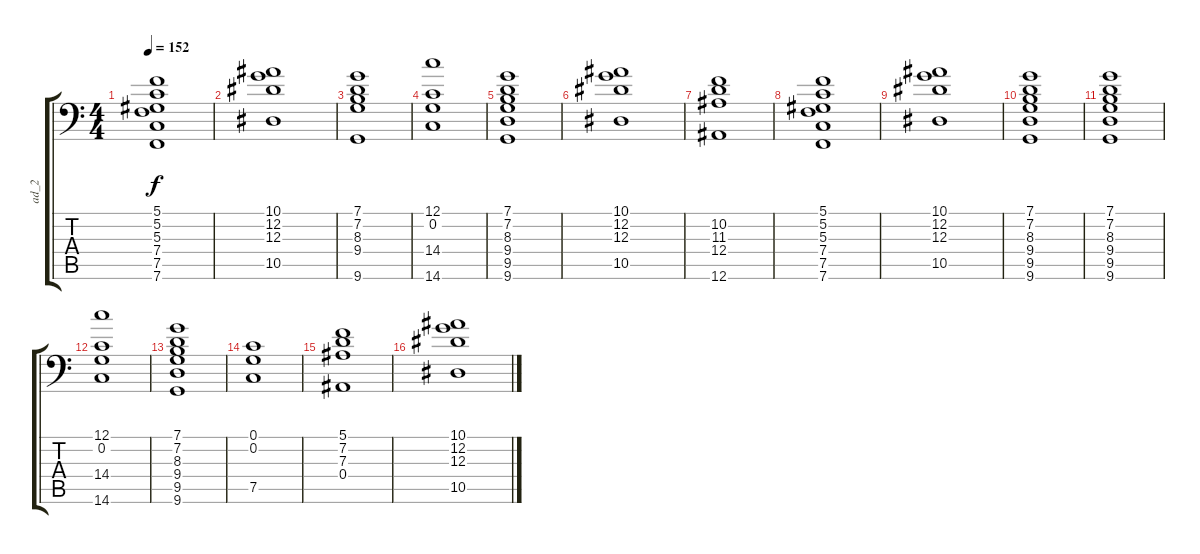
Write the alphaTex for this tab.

\track ("ad_2" "ad_2") {instrument synthstrings1}
\staff {score tabs}
\tuning (C4 G3 Eb3 Bb2 F2 Bb1) {hide}
\ts (4 4)
\tempo 152
\clef f4
\ks c
(5.1 5.2 5.3 7.4 7.5 7.6).1{dy f} |
(10.1 12.2 12.3 10.5).1 |
(7.1 7.2 8.3 9.4 9.6).1 |
(12.1 0.2 14.4 14.6).1 |
(7.1 7.2 8.3 9.4 9.5 9.6).1 |
(10.1 12.2 12.3 10.5).1 |
(10.2 11.3 12.4 12.6).1 |
(5.1 5.2 5.3 7.4 7.5 7.6).1 |
(10.1 12.2 12.3 10.5).1 |
(7.1 7.2 8.3 9.4 9.5 9.6).1 |
(7.1 7.2 8.3 9.4 9.5 9.6).1 |
(12.1 0.2 14.4 14.6).1 |
(7.1 7.2 8.3 9.4 9.5 9.6).1 |
(0.1 0.2 7.5).1 |
(5.1 7.2 7.3 0.4).1 |
(10.1 12.2 12.3 10.5).1
